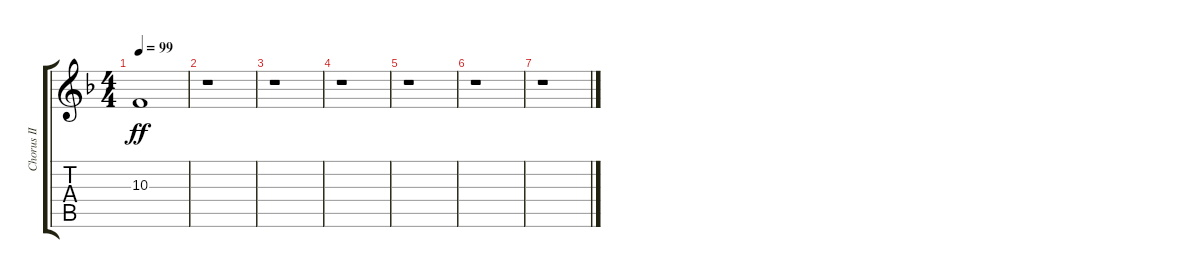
\track ("Chorus II" "Chorus II") {instrument voiceoohs}
\staff {score tabs}
\tuning (E4 B3 G3 D3 A2 E2) {hide}
\ts (4 4)
\tempo 99
\clef g2
\ks f
10.3.1{dy ff} |
r.1 |
r.1 |
r.1 |
r.1 |
r.1 |
r.1
